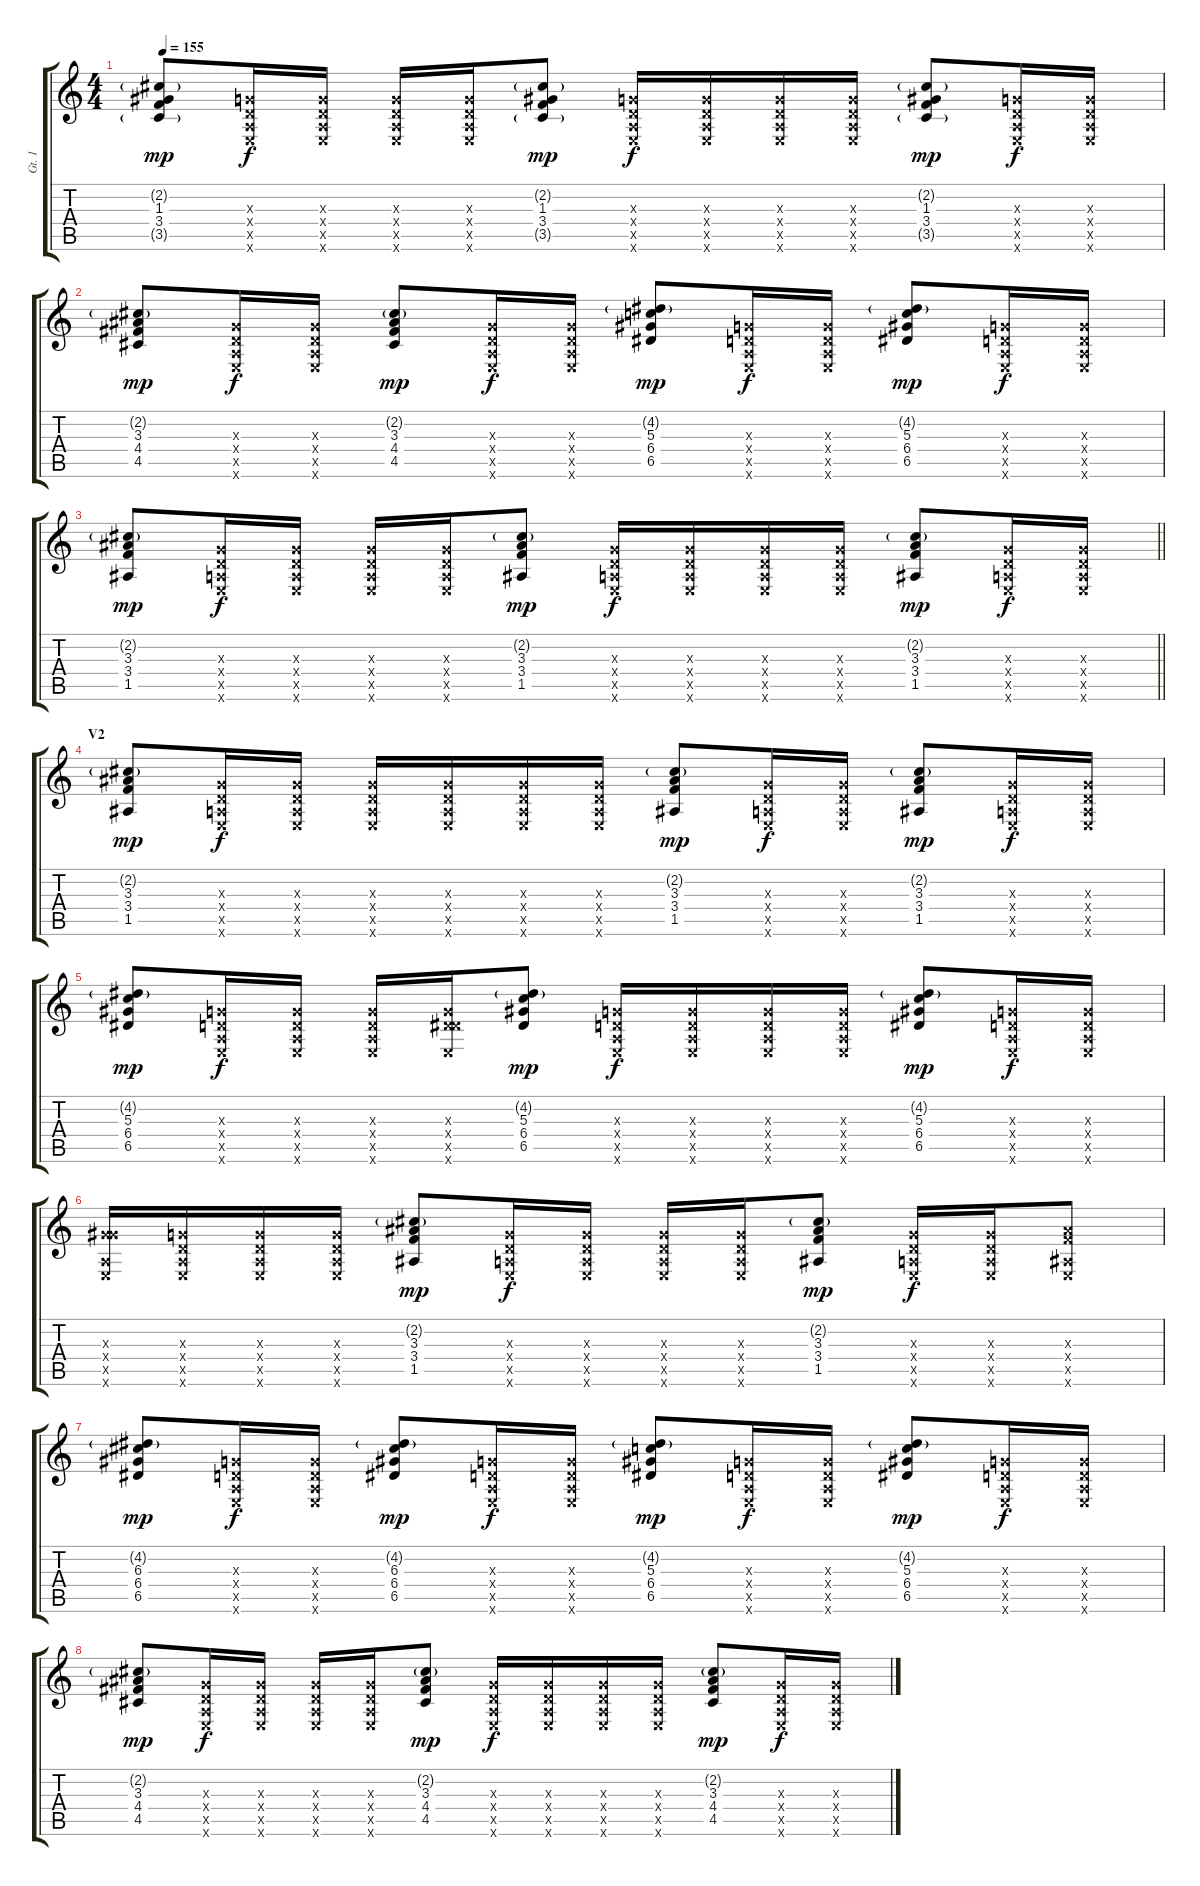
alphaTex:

\track ("Gt. 1" "Gt. 1") {instrument distortionguitar}
\staff {score tabs}
\tuning (E4 B3 G3 D3 A2 E2) {hide}
\ts (4 4)
\tempo 155
\clef g2
\ks c
(2.2{g} 1.3 3.4 3.5{g}).8{dy mp} (0.3{x} 0.4{x} 0.5{x} 0.6{x}).16{dy f} (0.3{x} 0.4{x} 0.5{x} 0.6{x}).16 (0.3{x} 0.4{x} 0.5{x} 0.6{x}).16 (0.3{x} 0.4{x} 0.5{x} 0.6{x}).16 (2.2{g} 1.3 3.4 3.5{g}).8{dy mp} (0.3{x} 0.4{x} 0.5{x} 0.6{x}).16{dy f} (0.3{x} 0.4{x} 0.5{x} 0.6{x}).16 (0.3{x} 0.4{x} 0.5{x} 0.6{x}).16 (0.3{x} 0.4{x} 0.5{x} 0.6{x}).16 (2.2{g} 1.3 3.4 3.5{g}).8{dy mp} (0.3{x} 0.4{x} 0.5{x} 0.6{x}).16{dy f} (0.3{x} 0.4{x} 0.5{x} 0.6{x}).16 |
(2.2{g} 3.3 4.4 4.5).8{dy mp} (0.3{x} 0.4{x} 0.5{x} 0.6{x}).16{dy f} (0.3{x} 0.4{x} 0.5{x} 0.6{x}).16 (2.2{g} 3.3 4.4 4.5).8{dy mp} (0.3{x} 0.4{x} 0.5{x} 0.6{x}).16{dy f} (0.3{x} 0.4{x} 0.5{x} 0.6{x}).16 (4.2{g} 5.3 6.4 6.5).8{dy mp} (0.3{x} 0.4{x} 0.5{x} 0.6{x}).16{dy f} (0.3{x} 0.4{x} 0.5{x} 0.6{x}).16 (4.2{g} 5.3 6.4 6.5).8{dy mp} (0.3{x} 0.4{x} 0.5{x} 0.6{x}).16{dy f} (0.3{x} 0.4{x} 0.5{x} 0.6{x}).16 |
\barLineRight lightlight
(2.2{g} 3.3 3.4 1.5).8{dy mp} (0.3{x} 0.4{x} 0.5{x} 0.6{x}).16{dy f} (0.3{x} 0.4{x} 0.5{x} 0.6{x}).16 (0.3{x} 0.4{x} 0.5{x} 0.6{x}).16 (0.3{x} 0.4{x} 0.5{x} 0.6{x}).16 (2.2{g} 3.3 3.4 1.5).8{dy mp} (0.3{x} 0.4{x} 0.5{x} 0.6{x}).16{dy f} (0.3{x} 0.4{x} 0.5{x} 0.6{x}).16 (0.3{x} 0.4{x} 0.5{x} 0.6{x}).16 (0.3{x} 0.4{x} 0.5{x} 0.6{x}).16 (2.2{g} 3.3 3.4 1.5).8{dy mp} (0.3{x} 0.4{x} 0.5{x} 0.6{x}).16{dy f} (0.3{x} 0.4{x} 0.5{x} 0.6{x}).16 |
\section ("" "V2")
(2.2{g} 3.3 3.4 1.5).8{dy mp} (0.3{x} 0.4{x} 0.5{x} 0.6{x}).16{dy f} (0.3{x} 0.4{x} 0.5{x} 0.6{x}).16 (0.3{x} 0.4{x} 0.5{x} 0.6{x}).16 (0.3{x} 0.4{x} 0.5{x} 0.6{x}).16 (0.3{x} 0.4{x} 0.5{x} 0.6{x}).16 (0.3{x} 0.4{x} 0.5{x} 0.6{x}).16 (2.2{g} 3.3 3.4 1.5).8{dy mp} (0.3{x} 0.4{x} 0.5{x} 0.6{x}).16{dy f} (0.3{x} 0.4{x} 0.5{x} 0.6{x}).16 (2.2{g} 3.3 3.4 1.5).8{dy mp} (0.3{x} 0.4{x} 0.5{x} 0.6{x}).16{dy f} (0.3{x} 0.4{x} 0.5{x} 0.6{x}).16 |
(4.2{g} 5.3 6.4 6.5).8{dy mp} (0.3{x} 0.4{x} 0.5{x} 0.6{x}).16{dy f} (0.3{x} 0.4{x} 0.5{x} 0.6{x}).16 (0.3{x} 0.4{x} 0.5{x} 0.6{x}).16 (0.3{x} 0.4{x} 6.5{x} 0.6{x}).16 (4.2{g} 5.3 6.4 6.5).8{dy mp} (0.3{x} 0.4{x} 0.5{x} 0.6{x}).16{dy f} (0.3{x} 0.4{x} 0.5{x} 0.6{x}).16 (0.3{x} 0.4{x} 0.5{x} 0.6{x}).16 (0.3{x} 0.4{x} 0.5{x} 0.6{x}).16 (4.2{g} 5.3 6.4 6.5).8{dy mp} (0.3{x} 0.4{x} 0.5{x} 0.6{x}).16{dy f} (0.3{x} 0.4{x} 0.5{x} 0.6{x}).16 |
(0.3{x} 6.4{x} 0.5{x} 0.6{x}).16 (0.3{x} 0.4{x} 0.5{x} 0.6{x}).16 (0.3{x} 0.4{x} 0.5{x} 0.6{x}).16 (0.3{x} 0.4{x} 0.5{x} 0.6{x}).16 (2.2{g} 3.3 3.4 1.5).8{dy mp} (0.3{x} 0.4{x} 0.5{x} 0.6{x}).16{dy f} (0.3{x} 0.4{x} 0.5{x} 0.6{x}).16 (0.3{x} 0.4{x} 0.5{x} 0.6{x}).16 (0.3{x} 0.4{x} 0.5{x} 0.6{x}).16 (2.2{g} 3.3 3.4 1.5).8{dy mp} (0.3{x} 0.4{x} 0.5{x} 0.6{x}).16{dy f} (0.3{x} 0.4{x} 0.5{x} 0.6{x}).16 (3.3{x} 3.4{x} 1.5{x} 0.6{x}).8 |
(4.2{g} 6.3 6.4 6.5).8{dy mp} (0.3{x} 0.4{x} 0.5{x} 0.6{x}).16{dy f} (0.3{x} 0.4{x} 0.5{x} 0.6{x}).16 (4.2{g} 6.3 6.4 6.5).8{dy mp} (0.3{x} 0.4{x} 0.5{x} 0.6{x}).16{dy f} (0.3{x} 0.4{x} 0.5{x} 0.6{x}).16 (4.2{g} 5.3 6.4 6.5).8{dy mp} (0.3{x} 0.4{x} 0.5{x} 0.6{x}).16{dy f} (0.3{x} 0.4{x} 0.5{x} 0.6{x}).16 (4.2{g} 5.3 6.4 6.5).8{dy mp} (0.3{x} 0.4{x} 0.5{x} 0.6{x}).16{dy f} (0.3{x} 0.4{x} 0.5{x} 0.6{x}).16 |
(2.2{g} 3.3 4.4 4.5).8{dy mp} (0.3{x} 0.4{x} 0.5{x} 0.6{x}).16{dy f} (0.3{x} 0.4{x} 0.5{x} 0.6{x}).16 (0.3{x} 0.4{x} 0.5{x} 0.6{x}).16 (0.3{x} 0.4{x} 0.5{x} 0.6{x}).16 (2.2{g} 3.3 4.4 4.5).8{dy mp} (0.3{x} 0.4{x} 0.5{x} 0.6{x}).16{dy f} (0.3{x} 0.4{x} 0.5{x} 0.6{x}).16 (0.3{x} 0.4{x} 0.5{x} 0.6{x}).16 (0.3{x} 0.4{x} 0.5{x} 0.6{x}).16 (2.2{g} 3.3 4.4 4.5).8{dy mp} (0.3{x} 0.4{x} 0.5{x} 0.6{x}).16{dy f} (0.3{x} 0.4{x} 0.5{x} 0.6{x}).16
